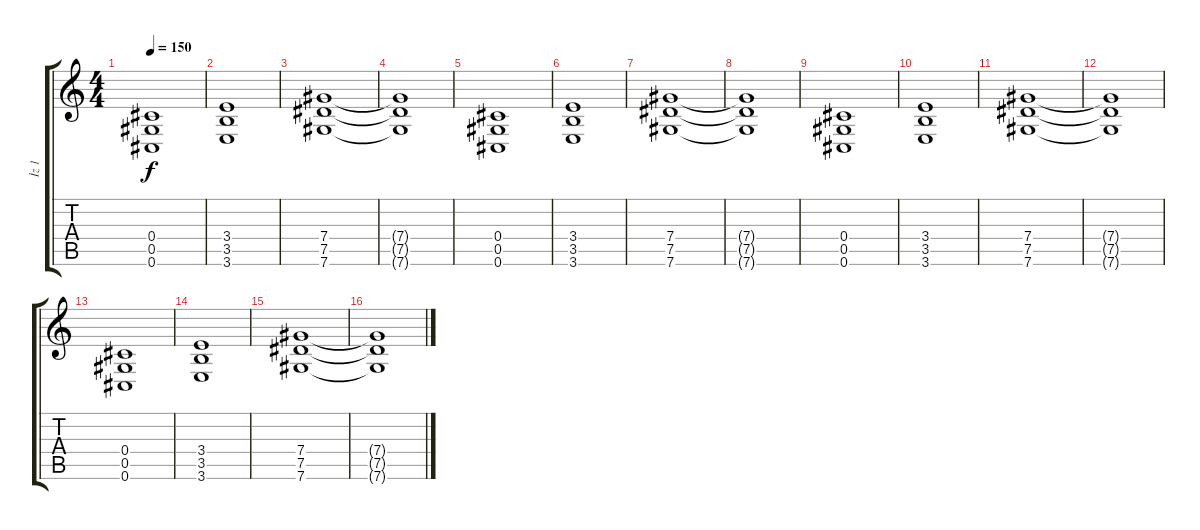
\track ("İz 1" "İz 1") {instrument electricguitarclean}
\staff {score tabs}
\tuning (Eb4 Bb3 Gb3 Db3 Ab2 Db2) {hide}
\ts (4 4)
\tempo 150
\clef g2
\ks c
(0.4 0.5 0.6).1{dy f} |
(3.4 3.5 3.6).1 |
(7.4 7.5 7.6).1 |
(7.4{t} 7.5{t} 7.6{t}).1 |
(0.4 0.5 0.6).1 |
(3.4 3.5 3.6).1 |
(7.4 7.5 7.6).1 |
(7.4{t} 7.5{t} 7.6{t}).1 |
(0.4 0.5 0.6).1 |
(3.4 3.5 3.6).1 |
(7.4 7.5 7.6).1 |
(7.4{t} 7.5{t} 7.6{t}).1 |
(0.4 0.5 0.6).1 |
(3.4 3.5 3.6).1 |
(7.4 7.5 7.6).1 |
(7.4{t} 7.5{t} 7.6{t}).1
